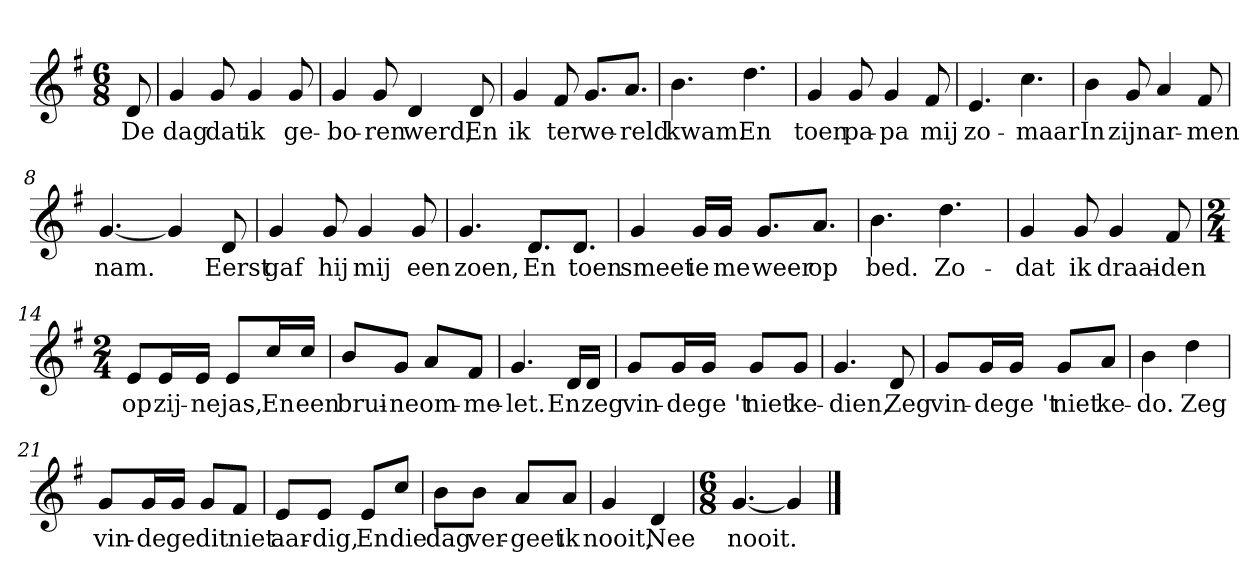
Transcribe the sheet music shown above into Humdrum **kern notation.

**kern	**text
*part1	*part1
*staff1	*staff1
*clefG2	*
*k[f#]	*
*G:	*
*M6/8	*
*MM120	*
=	=
8d	De
=1	=1
4g	dag
8g	dat
4g	ik
8g	ge-
=2	=2
4g	-bo-
8g	-ren
4d	werd,
8d	En
=3	=3
4g	ik
8f#	ter
8.g/L	we-
8.a/J	-reld
=4	=4
4.b	kwam.
4.dd	En
=5	=5
4g	toen
8g	pa-
4g	-pa
8f#	mij
=6	=6
4.e	zo-
4.cc	-maar
=7	=7
4b	In
8g	zijn
4a	ar-
8f#	-men
=8	=8
[4.g	nam.
4g]	.
8d	Eerst
=9	=9
4g	gaf
8g	hij
4g	mij
8g	een
=10	=10
4.g	zoen,
8.d/L	En
8.d/J	toen
=11	=11
4g	smeet
16g/LL	ie
16g/JJ	me
8.g/L	weer
8.a/J	op
=12	=12
4.b	bed.
4.dd	Zo-
=13	=13
4g	-dat
8g	ik
4g	draai-
8f#	-den
=14	=14
*M2/4	*
8e/L	op
16e/L	zij-
16e/JJ	-ne
8e/L	jas,
16cc/L	En
16cc/JJ	een
=15	=15
8b/L	brui-
8g/J	-ne
8a/L	om-
8f#/J	-me-
=16	=16
4.g	-let.
16d/LL	En
16d/JJ	zeg
=17	=17
8g/L	vin-
16g/L	-de
16g/JJ	ge 't
8g/L	niet
8g/J	ke-
=18	=18
4.g	-dien,
8d	Zeg
=19	=19
8g/L	vin-
16g/L	-de
16g/JJ	ge 't
8g/L	niet
8a/J	ke-
=20	=20
4b	-do.
4dd	Zeg
=21	=21
8g/L	vin-
16g/L	-de
16g/JJ	ge
8g/L	dit
8f#/J	niet
=22	=22
8e/L	aar-
8e/J	-dig,
8e/L	En
8cc/J	die
=23	=23
8b\L	dag
8b\J	ver-
8a/L	-geet
8a/J	ik
=24	=24
4g	nooit,
4d	Nee
=25	=25
*M6/8	*
[4.g	nooit.
4g]	.
==	==
*-	*-
